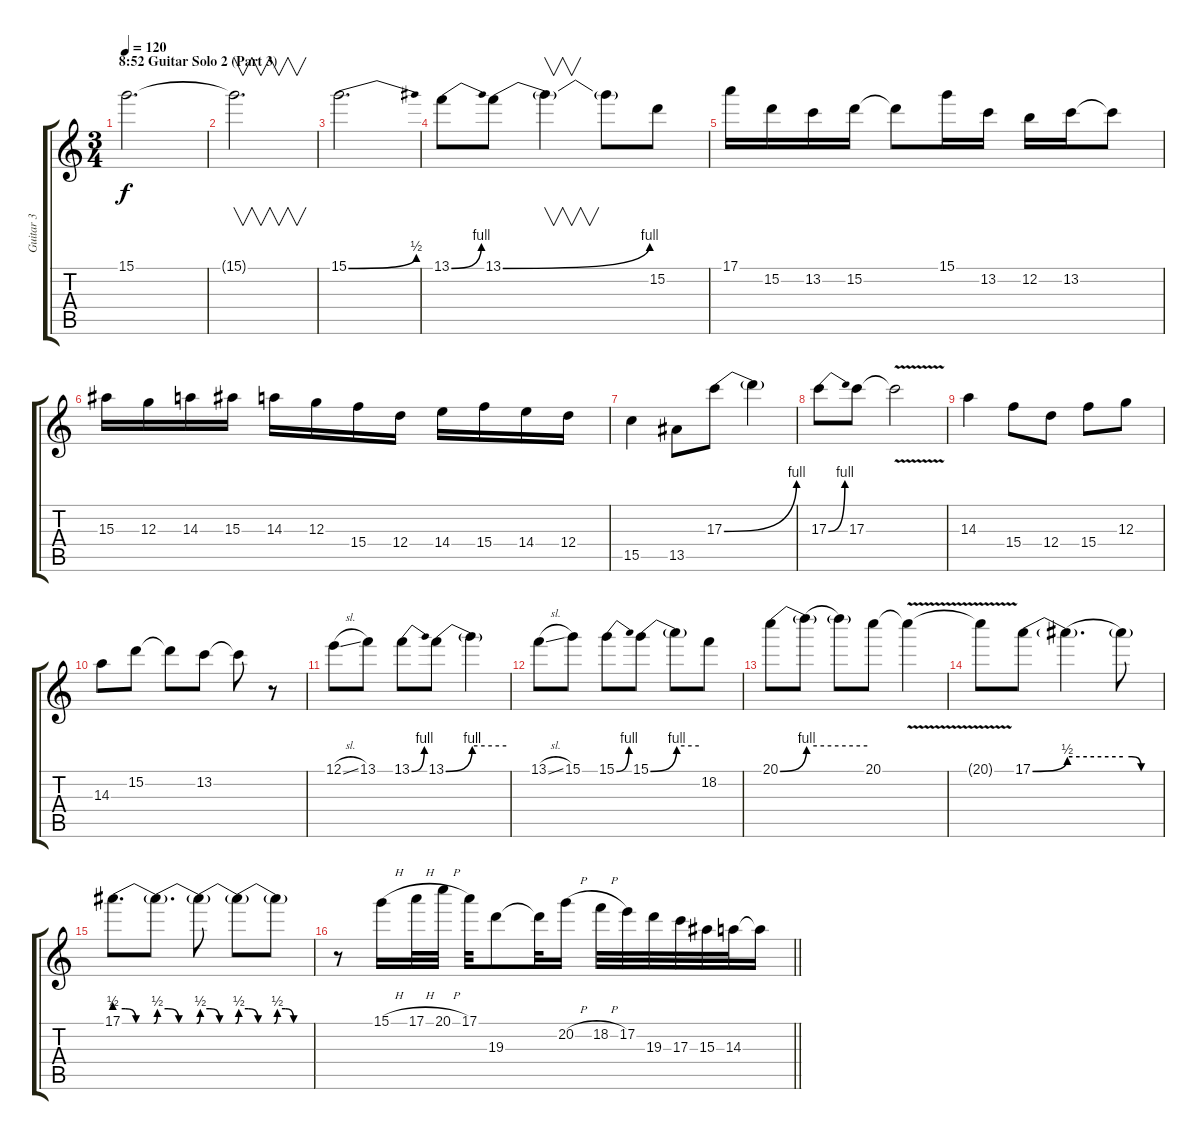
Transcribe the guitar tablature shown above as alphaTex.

\track ("Guitar 3" "Guitar 3") {instrument electricguitarclean}
\staff {score tabs}
\tuning (E4 B3 G3 D3 A2 D2) {hide}
\ts (3 4)
\section ("" "8:52 Guitar Solo 2 (Part 3)")
\tempo 120
\clef g2
\ks c
15.1{t}.2{d dy f} |
15.1{t}.2{v d} |
15.1{be (bend 0 0 60 2)}.2{d} |
13.1{be (bend 0 0 60 4)}.8 13.1{be (bend 0 0 60 4)}.8 13.1{t}.4{v} 13.1{t}.8 15.2.8 |
17.1.16 15.2.16 13.2.16 15.2.16 15.2{t}.8 15.1.16 13.2.16 12.2.16 13.2.16 13.2{t}.8 |
15.3.16 12.3.16 14.3.16 15.3.16 14.3.16 12.3.16 15.4.16 12.4.16 14.4.16 15.4.16 14.4.16 12.4.16 |
15.5.4 13.5.8 17.3{be (bend 0 0 60 4)}.8 17.3{t}.4 |
17.3{be (bend 0 0 60 4)}.8 17.3.8 17.3{v t}.2 |
14.3.4 15.4.8 12.4.8 15.4.8 12.3.8 |
14.3.8 15.2.8 15.2{t}.8 13.2.8 13.2{t}.8 r.8 |
12.1{sl}.8 13.1.8 13.1{be (bend 0 0 60 4)}.8 13.1{be (bend 0 0 60 4)}.8 13.1{be (hold 0 4 60 4) t}.4 |
13.1{sl}.8 15.1.8 15.1{be (bend 0 0 60 4)}.8 15.1{be (bend 0 0 60 4)}.8 15.1{be (hold 0 4 60 4) t}.8 18.2.8 |
20.1{be (bend 0 0 60 4)}.8 20.1{be (hold 0 4 60 4) t}.8 20.1{t}.8 20.1.8 20.1{v t}.4 |
20.1{t}.8 17.1{be (bend 0 0 60 2)}.8 17.1{be (hold 0 2 60 2) t}.4{d} 17.1{be (custom 0 2 15 2 30 0 60 0) t}.8 |
17.1{be (custom 0 2 15 2 30 0 55 0 60 2)}.8{d} 17.1{be (custom 0 2 15 2 30 0 55 0 60 2) t}.8{d} 17.1{be (custom 0 2 15 2 30 0 55 0 60 2) t}.8 17.1{be (custom 0 2 15 2 30 0 55 0 60 2) t}.8 17.1{be (custom 0 2 15 2 30 0 60 0) t}.8 |
\barLineRight lightlight
r.8 15.1{h}.16 17.1{h}.32 20.1{h}.32 17.1.32 19.3.8 19.3{t}.32 20.2{h}.16 18.2{h}.32 17.2.32 19.3.32 17.3.32 15.3.32 14.3.32 14.3{t}.16
